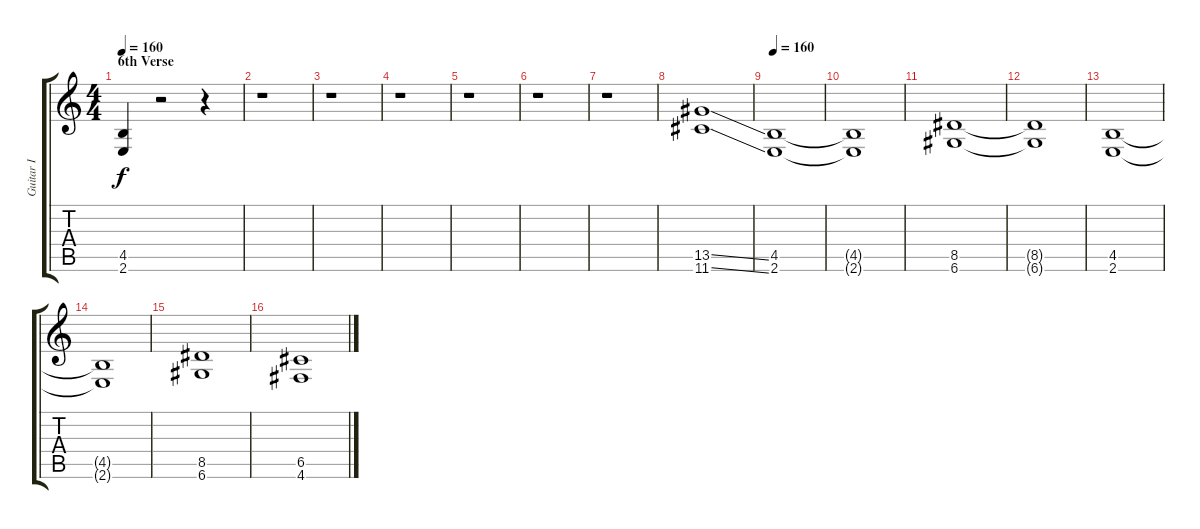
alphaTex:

\track ("Guitar I" "Guitar I") {instrument distortionguitar}
\staff {score tabs}
\tuning (D4 A3 F3 C3 G2 D2) {hide}
\ts (4 4)
\section ("" "6th Verse")
\tempo 160
\clef g2
\ks c
(4.5 2.6).4{dy f} r.2 r.4 |
r.1 |
r.1 |
r.1 |
r.1 |
r.1 |
r.1 |
(13.5{ss} 11.6{ss}).1 |
\tempo 160
(4.5 2.6).1 |
(4.5{t} 2.6{t}).1 |
(8.5 6.6).1 |
(8.5{t} 6.6{t}).1 |
(4.5 2.6).1 |
(4.5{t} 2.6{t}).1 |
(8.5 6.6).1 |
(6.5 4.6).1
